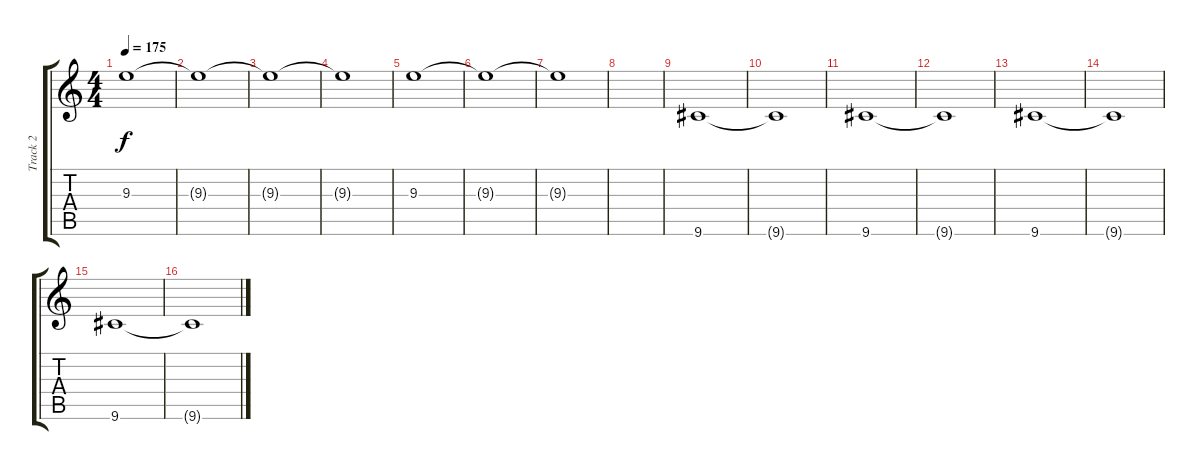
\track ("Track 2" "Track 2") {instrument electricguitarclean}
\staff {score tabs}
\tuning (E4 B3 G3 D3 A2 E2) {hide}
\ts (4 4)
\tempo 175
\clef g2
\ks c
9.3.1{dy f} |
9.3{t}.1 |
9.3{t}.1 |
9.3{t}.1 |
9.3.1 |
9.3{t}.1 |
9.3{t}.1 |
|
9.6.1 |
9.6{t}.1 |
9.6.1 |
9.6{t}.1 |
9.6.1 |
9.6{t}.1 |
9.6.1 |
9.6{t}.1
